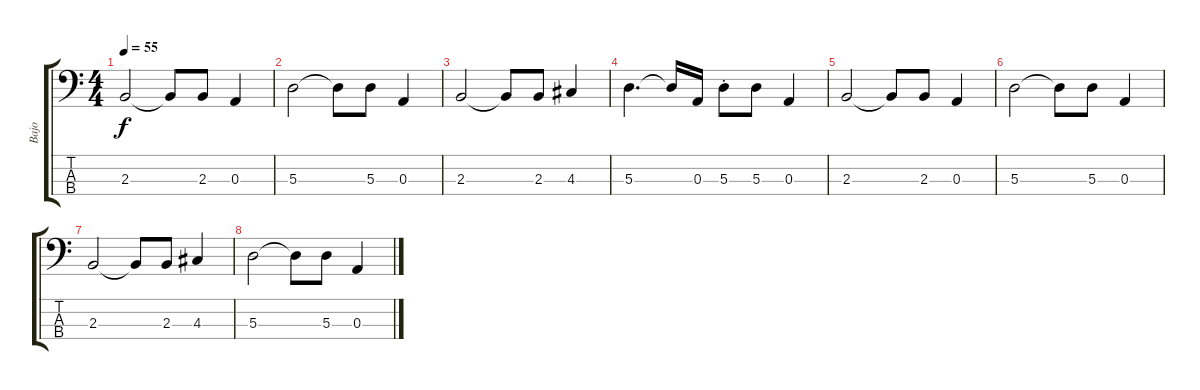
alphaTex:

\track ("Bajo" "Bajo") {instrument electricbassfinger}
\staff {score tabs}
\tuning (G2 D2 A1 E1) {hide}
\ts (4 4)
\tempo 55
\clef f4
\ks c
2.3.2{dy f} 2.3{t}.8 2.3.8 0.3.4 |
5.3.2 5.3{t}.8 5.3.8 0.3.4 |
2.3.2 2.3{t}.8 2.3.8 4.3.4 |
5.3.4{d} 5.3{t}.16 0.3.16 5.3{st}.8 5.3.8 0.3.4 |
2.3.2 2.3{t}.8 2.3.8 0.3.4 |
5.3.2{volume 1} 5.3{t}.8 5.3.8 0.3.4 |
2.3.2 2.3{t}.8 2.3.8 4.3.4 |
5.3.2 5.3{t}.8 5.3.8 0.3.4
